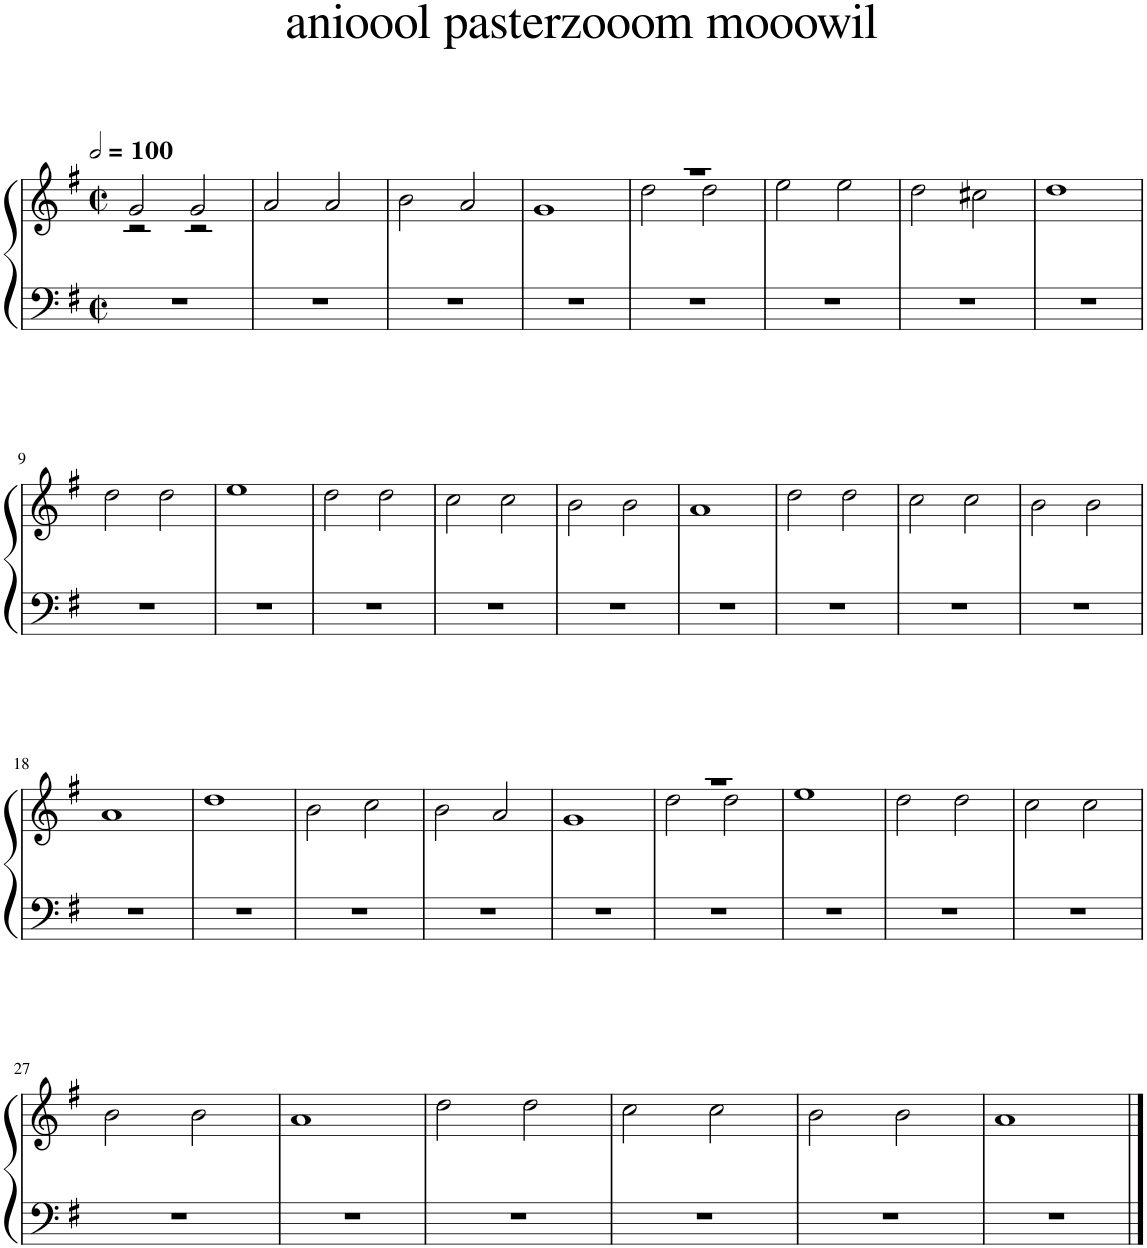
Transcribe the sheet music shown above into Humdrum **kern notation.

**kern	**kern
*part1	*part1
*staff2	*staff1
*I"Piano	*
*I'P-no	*
*clefF4	*clefG2
*k[f#]	*k[f#]
*M2/2	*M2/2
*met(c|)	*met(c|)
*MM200	*MM200
=1	=1
*	*^
1r	2g/	2r
.	2g/	2r
*	*v	*v
=2	=2
1r	2a/
.	2a/
=3	=3
1r	2b\
.	2a/
=4	=4
1r	1g
=5	=5
*	*^
1r	1r	2dd\
.	.	2dd\
*	*v	*v
=6	=6
1r	2ee\
.	2ee\
=7	=7
1r	2dd\
.	2cc#X\
=8	=8
1r	1dd
!!LO:LB:g=z
=9	=9
1r	2dd\
.	2dd\
=10	=10
1r	1ee
=11	=11
1r	2dd\
.	2dd\
=12	=12
1r	2cc\
.	2cc\
=13	=13
1r	2b\
.	2b\
=14	=14
1r	1a
=15	=15
1r	2dd\
.	2dd\
=16	=16
1r	2cc\
.	2cc\
=17	=17
1r	2b\
.	2b\
!!LO:LB:g=z
=18	=18
1r	1a
=19	=19
1r	1dd
=20	=20
1r	2b\
.	2cc\
=21	=21
1r	2b\
.	2a/
=22	=22
1r	1g
=23	=23
*	*^
1r	1r	2dd\
.	.	2dd\
*	*v	*v
=24	=24
1r	1ee
=25	=25
1r	2dd\
.	2dd\
=26	=26
1r	2cc\
.	2cc\
!!LO:LB:g=z
=27	=27
1r	2b\
.	2b\
=28	=28
1r	1a
=29	=29
1r	2dd\
.	2dd\
=30	=30
1r	2cc\
.	2cc\
=31	=31
1r	2b\
.	2b\
=32	=32
1r	1a
==	==
*-	*-
